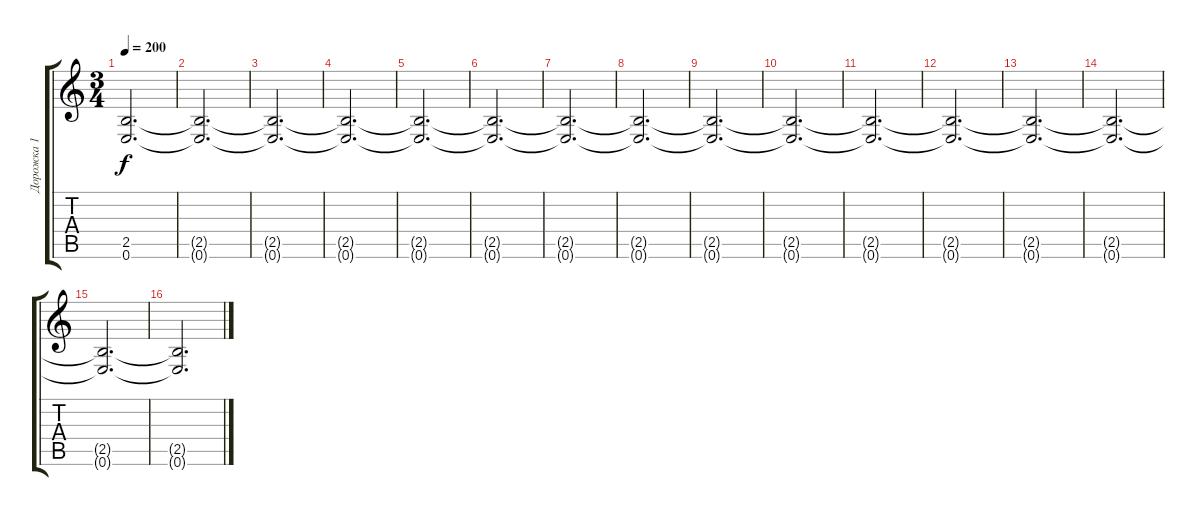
\track ("Дорожка 1" "Дорожка 1") {instrument distortionguitar}
\staff {score tabs}
\tuning (E4 B3 G3 D3 A2 E2) {hide}
\ts (3 4)
\tempo 200
\clef g2
\ks c
(2.5 0.6).2{d dy f volume 4} |
(2.5{t} 0.6{t}).2{d} |
(2.5{t} 0.6{t}).2{d} |
(2.5{t} 0.6{t}).2{d} |
(2.5{t} 0.6{t}).2{d} |
(2.5{t} 0.6{t}).2{d} |
(2.5{t} 0.6{t}).2{d} |
(2.5{t} 0.6{t}).2{d} |
(2.5{t} 0.6{t}).2{d} |
(2.5{t} 0.6{t}).2{d} |
(2.5{t} 0.6{t}).2{d} |
(2.5{t} 0.6{t}).2{d} |
(2.5{t} 0.6{t}).2{d} |
(2.5{t} 0.6{t}).2{d} |
(2.5{t} 0.6{t}).2{d volume 0} |
(2.5{t} 0.6{t}).2{d}
